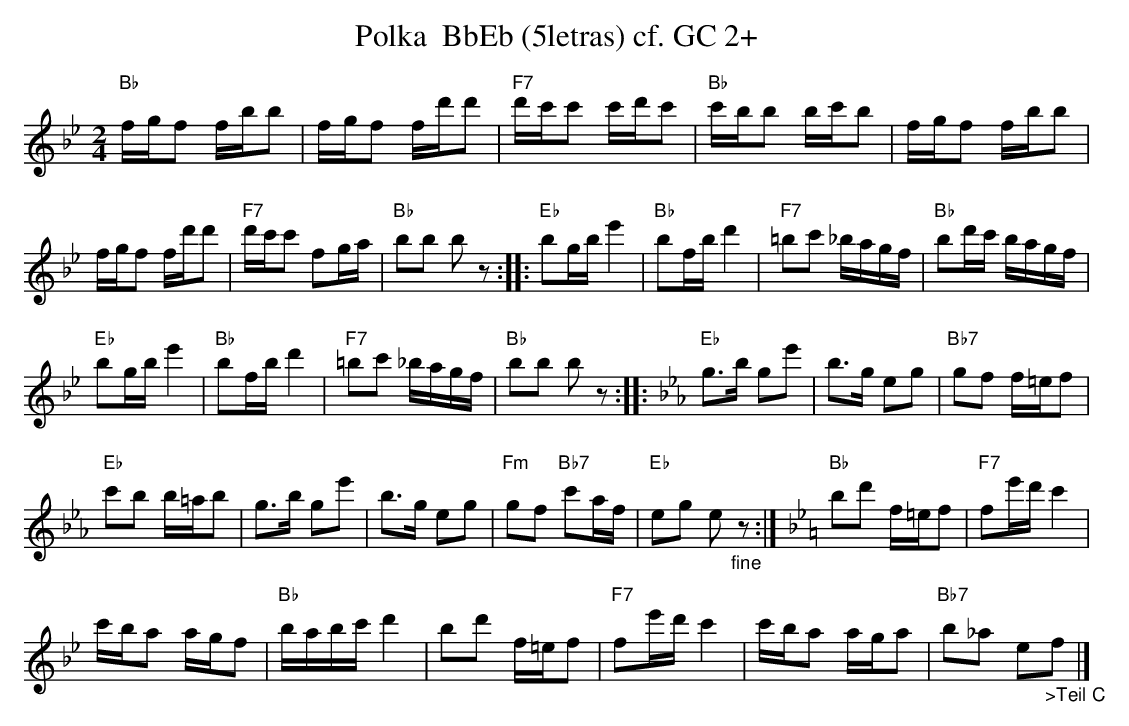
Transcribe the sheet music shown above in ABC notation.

X:1
T:Polka  BbEb (5letras) cf. GC 2+
M:2/4
L:1/16
K:Bbmaj%%MIDI gchordon
"Bb"fgf2 fbb2 | fgf2 fd'd'2 | "F7"d'c'c'2 c'd'c'2 | "Bb"c'bb2 bc'b2 | fgf2 fbb2 |
fgf2 fd'd'2 | "F7"d'c'c'2 f2ga | "Bb"b2b2 b2z2 :: "Eb"b2gbe'4 | "Bb"b2fbd'4 | "F7"=b2c'2 _bagf | "Bb"b2d'c' bagf |
"Eb"b2gbe'4 | "Bb"b2fbd'4 | "F7"=b2c'2 _bagf | "Bb"b2b2 b2z2 :: [K:Ebmaj] "Eb"g3b g2e'2 | b3g e2g2 | "Bb7"g2f2 f=ef2 |
"Eb"c'2b2 b=ab2 | g3b g2e'2 | b3g e2g2 | "Fm"g2f2 "Bb7"c'2af | "Eb"e2g2 e2"_fine"z2 :| [K:Bbmaj]"Bb"b2d'2 f=ef2 | "F7"f2e'd'c'4 |
c'ba2 agf2 | "Bb"babc'd'4 | b2d'2 f=ef2 | "F7"f2e'd'c'4 | c'ba2 aga2 | "Bb7"b2_a2 e2"_>Teil C"f2 |]
